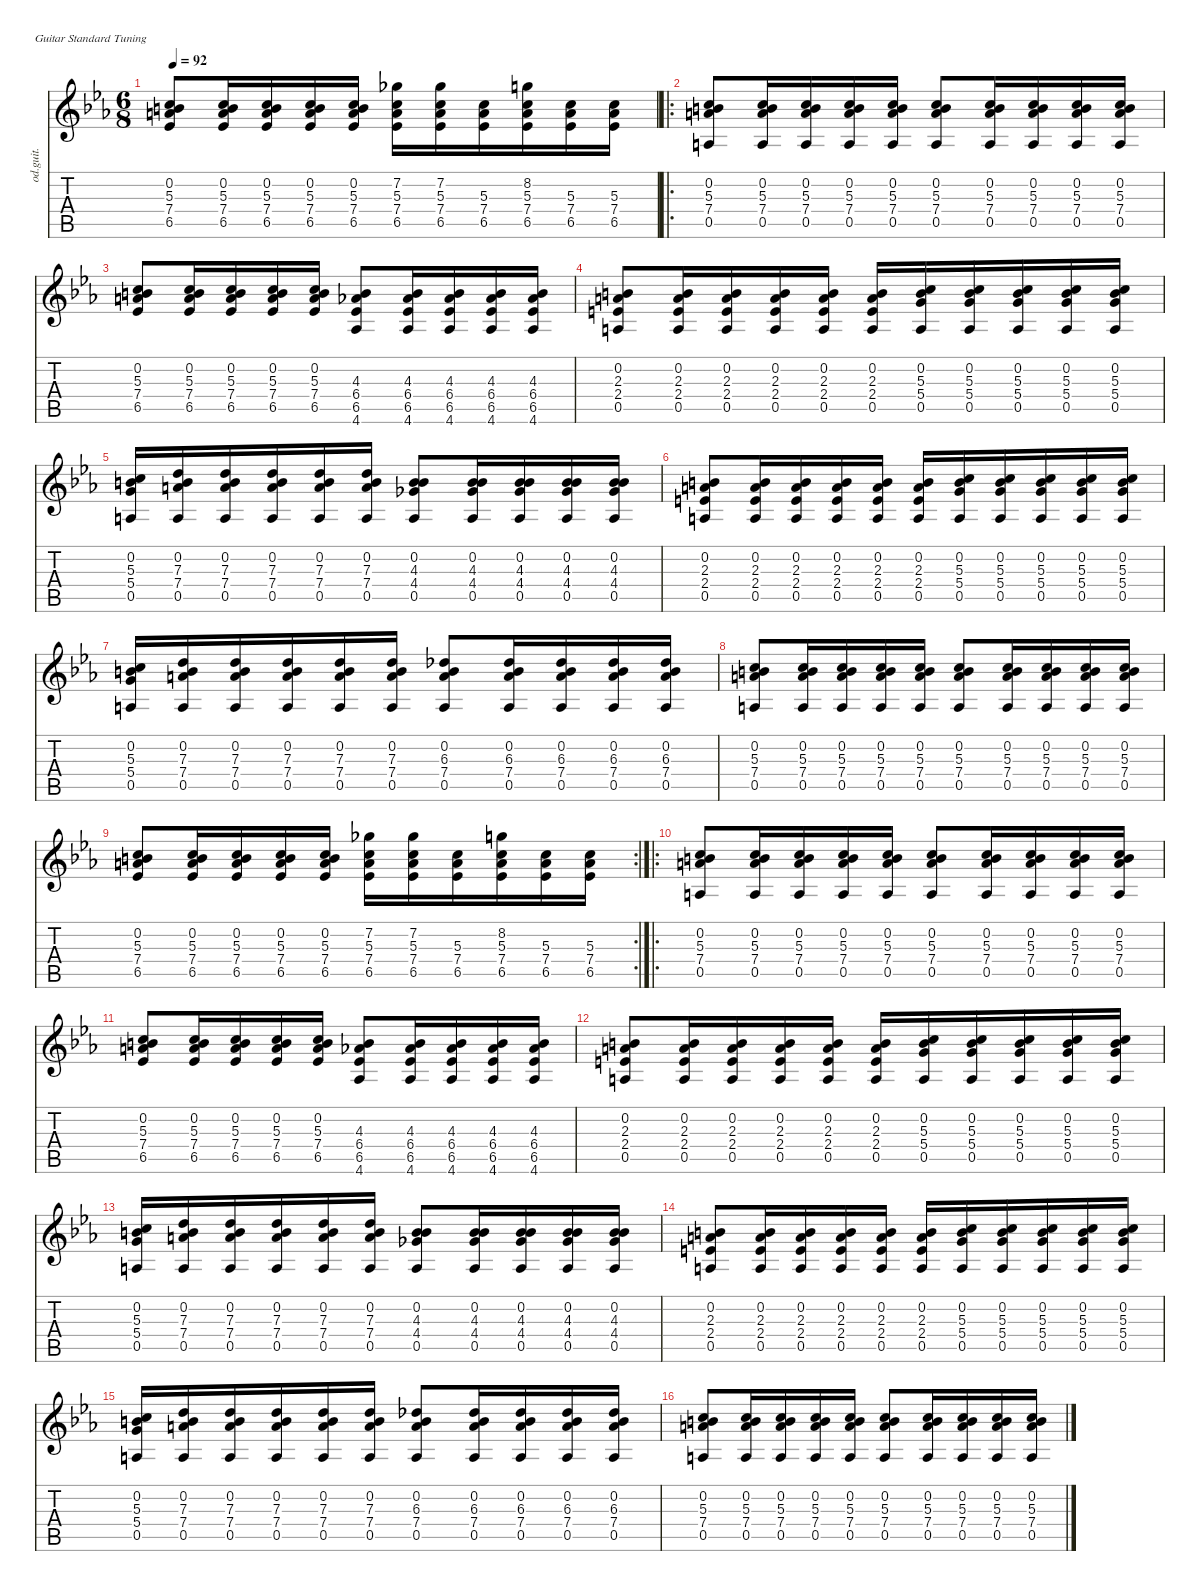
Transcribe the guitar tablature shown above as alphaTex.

\defaultSystemsLayout 4
\hideDynamics
\bracketExtendMode nobrackets
\track ("Guitar - Mikael Åkerfeldt" "od.guit.") {instrument overdrivenguitar}
\staff {score tabs}
\tuning (E4 B3 G3 D3 A2 E2)
\ts (6 8)
\tempo 92
\clef g2
\ks cminor
(0.2{acc forcenatural} 5.3{acc forcenatural} 7.4{acc forcenatural} 6.5{acc b}).8{dy f} (0.2{acc forcenatural} 5.3{acc forcenatural} 7.4{acc forcenatural} 6.5{acc b}).16 (0.2{acc forcenatural} 5.3{acc forcenatural} 7.4{acc forcenatural} 6.5{acc b}).16 (0.2{acc forcenatural} 5.3{acc forcenatural} 7.4{acc forcenatural} 6.5{acc b}).16 (0.2{acc forcenatural} 5.3{acc forcenatural} 7.4{acc forcenatural} 6.5{acc b}).16 (7.2{acc b} 5.3{acc forcenatural} 7.4{acc forcenatural} 6.5{acc b}).16 (7.2{acc b} 5.3{acc forcenatural} 7.4{acc forcenatural} 6.5{acc b}).16 (5.3{acc forcenatural} 7.4{acc forcenatural} 6.5{acc b}).16 (8.2{acc forcenatural} 5.3{acc forcenatural} 7.4{acc forcenatural} 6.5{acc b}).16 (5.3{acc forcenatural} 7.4{acc forcenatural} 6.5{acc b}).16 (5.3{acc forcenatural} 7.4{acc forcenatural} 6.5{acc b}).16 |
\ro
(0.2{acc forcenatural} 5.3{acc forcenatural} 7.4{acc forcenatural} 0.5{acc forcenatural}).8{instrument acousticguitarsteel} (0.2{acc forcenatural} 5.3{acc forcenatural} 7.4{acc forcenatural} 0.5{acc forcenatural}).16 (0.2{acc forcenatural} 5.3{acc forcenatural} 7.4{acc forcenatural} 0.5{acc forcenatural}).16 (0.2{acc forcenatural} 5.3{acc forcenatural} 7.4{acc forcenatural} 0.5{acc forcenatural}).16 (0.2{acc forcenatural} 5.3{acc forcenatural} 7.4{acc forcenatural} 0.5{acc forcenatural}).16 (0.2{acc forcenatural} 5.3{acc forcenatural} 7.4{acc forcenatural} 0.5{acc forcenatural}).8 (0.2{acc forcenatural} 5.3{acc forcenatural} 7.4{acc forcenatural} 0.5{acc forcenatural}).16 (0.2{acc forcenatural} 5.3{acc forcenatural} 7.4{acc forcenatural} 0.5{acc forcenatural}).16 (0.2{acc forcenatural} 5.3{acc forcenatural} 7.4{acc forcenatural} 0.5{acc forcenatural}).16 (0.2{acc forcenatural} 5.3{acc forcenatural} 7.4{acc forcenatural} 0.5{acc forcenatural}).16 |
(0.2{acc forcenatural} 5.3{acc forcenatural} 7.4{acc forcenatural} 6.5{acc b}).8 (0.2{acc forcenatural} 5.3{acc forcenatural} 7.4{acc forcenatural} 6.5{acc b}).16 (0.2{acc forcenatural} 5.3{acc forcenatural} 7.4{acc forcenatural} 6.5{acc b}).16 (0.2{acc forcenatural} 5.3{acc forcenatural} 7.4{acc forcenatural} 6.5{acc b}).16 (0.2{acc forcenatural} 5.3{acc forcenatural} 7.4{acc forcenatural} 6.5{acc b}).16 (4.3{acc forcenatural} 6.4{acc b} 6.5{acc b} 4.6{acc b}).8 (4.3{acc forcenatural} 6.4{acc b} 6.5{acc b} 4.6{acc b}).16 (4.3{acc forcenatural} 6.4{acc b} 6.5{acc b} 4.6{acc b}).16 (4.3{acc forcenatural} 6.4{acc b} 6.5{acc b} 4.6{acc b}).16 (4.3{acc forcenatural} 6.4{acc b} 6.5{acc b} 4.6{acc b}).16 |
(0.2{acc forcenatural} 2.3{acc forcenatural} 2.4{acc forcenatural} 0.5{acc forcenatural}).8 (0.2{acc forcenatural} 2.3{acc forcenatural} 2.4{acc forcenatural} 0.5{acc forcenatural}).16 (0.2{acc forcenatural} 2.3{acc forcenatural} 2.4{acc forcenatural} 0.5{acc forcenatural}).16 (0.2{acc forcenatural} 2.3{acc forcenatural} 2.4{acc forcenatural} 0.5{acc forcenatural}).16 (0.2{acc forcenatural} 2.3{acc forcenatural} 2.4{acc forcenatural} 0.5{acc forcenatural}).16 (0.2{acc forcenatural} 2.3{acc forcenatural} 2.4{acc forcenatural} 0.5{acc forcenatural}).16 (0.2{acc forcenatural} 5.3{acc forcenatural} 5.4{acc forcenatural} 0.5{acc forcenatural}).16 (0.2{acc forcenatural} 5.3{acc forcenatural} 5.4{acc forcenatural} 0.5{acc forcenatural}).16 (0.2{acc forcenatural} 5.3{acc forcenatural} 5.4{acc forcenatural} 0.5{acc forcenatural}).16 (0.2{acc forcenatural} 5.3{acc forcenatural} 5.4{acc forcenatural} 0.5{acc forcenatural}).16 (0.2{acc forcenatural} 5.3{acc forcenatural} 5.4{acc forcenatural} 0.5{acc forcenatural}).16 |
(0.2{acc forcenatural} 5.3{acc forcenatural} 5.4{acc forcenatural} 0.5{acc forcenatural}).16 (0.2{acc forcenatural} 7.3{acc forcenatural} 7.4{acc forcenatural} 0.5{acc forcenatural}).16 (0.2{acc forcenatural} 7.3{acc forcenatural} 7.4{acc forcenatural} 0.5{acc forcenatural}).16 (0.2{acc forcenatural} 7.3{acc forcenatural} 7.4{acc forcenatural} 0.5{acc forcenatural}).16 (0.2{acc forcenatural} 7.3{acc forcenatural} 7.4{acc forcenatural} 0.5{acc forcenatural}).16 (0.2{acc forcenatural} 7.3{acc forcenatural} 7.4{acc forcenatural} 0.5{acc forcenatural}).16 (0.2{acc forcenatural} 4.3{acc forcenatural} 4.4{acc b} 0.5{acc forcenatural}).8 (0.2{acc forcenatural} 4.3{acc forcenatural} 4.4{acc b} 0.5{acc forcenatural}).16 (0.2{acc forcenatural} 4.3{acc forcenatural} 4.4{acc b} 0.5{acc forcenatural}).16 (0.2{acc forcenatural} 4.3{acc forcenatural} 4.4{acc b} 0.5{acc forcenatural}).16 (0.2{acc forcenatural} 4.3{acc forcenatural} 4.4{acc b} 0.5{acc forcenatural}).16 |
(0.2{acc forcenatural} 2.3{acc forcenatural} 2.4{acc forcenatural} 0.5{acc forcenatural}).8 (0.2{acc forcenatural} 2.3{acc forcenatural} 2.4{acc forcenatural} 0.5{acc forcenatural}).16 (0.2{acc forcenatural} 2.3{acc forcenatural} 2.4{acc forcenatural} 0.5{acc forcenatural}).16 (0.2{acc forcenatural} 2.3{acc forcenatural} 2.4{acc forcenatural} 0.5{acc forcenatural}).16 (0.2{acc forcenatural} 2.3{acc forcenatural} 2.4{acc forcenatural} 0.5{acc forcenatural}).16 (0.2{acc forcenatural} 2.3{acc forcenatural} 2.4{acc forcenatural} 0.5{acc forcenatural}).16 (0.2{acc forcenatural} 5.3{acc forcenatural} 5.4{acc forcenatural} 0.5{acc forcenatural}).16 (0.2{acc forcenatural} 5.3{acc forcenatural} 5.4{acc forcenatural} 0.5{acc forcenatural}).16 (0.2{acc forcenatural} 5.3{acc forcenatural} 5.4{acc forcenatural} 0.5{acc forcenatural}).16 (0.2{acc forcenatural} 5.3{acc forcenatural} 5.4{acc forcenatural} 0.5{acc forcenatural}).16 (0.2{acc forcenatural} 5.3{acc forcenatural} 5.4{acc forcenatural} 0.5{acc forcenatural}).16 |
(0.2{acc forcenatural} 5.3{acc forcenatural} 5.4{acc forcenatural} 0.5{acc forcenatural}).16 (0.2{acc forcenatural} 7.3{acc forcenatural} 7.4{acc forcenatural} 0.5{acc forcenatural}).16 (0.2{acc forcenatural} 7.3{acc forcenatural} 7.4{acc forcenatural} 0.5{acc forcenatural}).16 (0.2{acc forcenatural} 7.3{acc forcenatural} 7.4{acc forcenatural} 0.5{acc forcenatural}).16 (0.2{acc forcenatural} 7.3{acc forcenatural} 7.4{acc forcenatural} 0.5{acc forcenatural}).16 (0.2{acc forcenatural} 7.3{acc forcenatural} 7.4{acc forcenatural} 0.5{acc forcenatural}).16 (0.2{acc forcenatural} 6.3{acc b} 7.4{acc forcenatural} 0.5{acc forcenatural}).8 (0.2{acc forcenatural} 6.3{acc b} 7.4{acc forcenatural} 0.5{acc forcenatural}).16 (0.2{acc forcenatural} 6.3{acc b} 7.4{acc forcenatural} 0.5{acc forcenatural}).16 (0.2{acc forcenatural} 6.3{acc b} 7.4{acc forcenatural} 0.5{acc forcenatural}).16 (0.2{acc forcenatural} 6.3{acc b} 7.4{acc forcenatural} 0.5{acc forcenatural}).16 |
(0.2{acc forcenatural} 5.3{acc forcenatural} 7.4{acc forcenatural} 0.5{acc forcenatural}).8 (0.2{acc forcenatural} 5.3{acc forcenatural} 7.4{acc forcenatural} 0.5{acc forcenatural}).16 (0.2{acc forcenatural} 5.3{acc forcenatural} 7.4{acc forcenatural} 0.5{acc forcenatural}).16 (0.2{acc forcenatural} 5.3{acc forcenatural} 7.4{acc forcenatural} 0.5{acc forcenatural}).16 (0.2{acc forcenatural} 5.3{acc forcenatural} 7.4{acc forcenatural} 0.5{acc forcenatural}).16 (0.2{acc forcenatural} 5.3{acc forcenatural} 7.4{acc forcenatural} 0.5{acc forcenatural}).8 (0.2{acc forcenatural} 5.3{acc forcenatural} 7.4{acc forcenatural} 0.5{acc forcenatural}).16 (0.2{acc forcenatural} 5.3{acc forcenatural} 7.4{acc forcenatural} 0.5{acc forcenatural}).16 (0.2{acc forcenatural} 5.3{acc forcenatural} 7.4{acc forcenatural} 0.5{acc forcenatural}).16 (0.2{acc forcenatural} 5.3{acc forcenatural} 7.4{acc forcenatural} 0.5{acc forcenatural}).16 |
\rc 2
(0.2{acc forcenatural} 5.3{acc forcenatural} 7.4{acc forcenatural} 6.5{acc b}).8 (0.2{acc forcenatural} 5.3{acc forcenatural} 7.4{acc forcenatural} 6.5{acc b}).16 (0.2{acc forcenatural} 5.3{acc forcenatural} 7.4{acc forcenatural} 6.5{acc b}).16 (0.2{acc forcenatural} 5.3{acc forcenatural} 7.4{acc forcenatural} 6.5{acc b}).16 (0.2{acc forcenatural} 5.3{acc forcenatural} 7.4{acc forcenatural} 6.5{acc b}).16 (7.2{acc b} 5.3{acc forcenatural} 7.4{acc forcenatural} 6.5{acc b}).16 (7.2{acc b} 5.3{acc forcenatural} 7.4{acc forcenatural} 6.5{acc b}).16 (5.3{acc forcenatural} 7.4{acc forcenatural} 6.5{acc b}).16 (8.2{acc forcenatural} 5.3{acc forcenatural} 7.4{acc forcenatural} 6.5{acc b}).16 (5.3{acc forcenatural} 7.4{acc forcenatural} 6.5{acc b}).16 (5.3{acc forcenatural} 7.4{acc forcenatural} 6.5{acc b}).16 |
\ro
(0.2{acc forcenatural} 5.3{acc forcenatural} 7.4{acc forcenatural} 0.5{acc forcenatural}).8{instrument acousticguitarsteel} (0.2{acc forcenatural} 5.3{acc forcenatural} 7.4{acc forcenatural} 0.5{acc forcenatural}).16 (0.2{acc forcenatural} 5.3{acc forcenatural} 7.4{acc forcenatural} 0.5{acc forcenatural}).16 (0.2{acc forcenatural} 5.3{acc forcenatural} 7.4{acc forcenatural} 0.5{acc forcenatural}).16 (0.2{acc forcenatural} 5.3{acc forcenatural} 7.4{acc forcenatural} 0.5{acc forcenatural}).16 (0.2{acc forcenatural} 5.3{acc forcenatural} 7.4{acc forcenatural} 0.5{acc forcenatural}).8 (0.2{acc forcenatural} 5.3{acc forcenatural} 7.4{acc forcenatural} 0.5{acc forcenatural}).16 (0.2{acc forcenatural} 5.3{acc forcenatural} 7.4{acc forcenatural} 0.5{acc forcenatural}).16 (0.2{acc forcenatural} 5.3{acc forcenatural} 7.4{acc forcenatural} 0.5{acc forcenatural}).16 (0.2{acc forcenatural} 5.3{acc forcenatural} 7.4{acc forcenatural} 0.5{acc forcenatural}).16 |
(0.2{acc forcenatural} 5.3{acc forcenatural} 7.4{acc forcenatural} 6.5{acc b}).8 (0.2{acc forcenatural} 5.3{acc forcenatural} 7.4{acc forcenatural} 6.5{acc b}).16 (0.2{acc forcenatural} 5.3{acc forcenatural} 7.4{acc forcenatural} 6.5{acc b}).16 (0.2{acc forcenatural} 5.3{acc forcenatural} 7.4{acc forcenatural} 6.5{acc b}).16 (0.2{acc forcenatural} 5.3{acc forcenatural} 7.4{acc forcenatural} 6.5{acc b}).16 (4.3{acc forcenatural} 6.4{acc b} 6.5{acc b} 4.6{acc b}).8 (4.3{acc forcenatural} 6.4{acc b} 6.5{acc b} 4.6{acc b}).16 (4.3{acc forcenatural} 6.4{acc b} 6.5{acc b} 4.6{acc b}).16 (4.3{acc forcenatural} 6.4{acc b} 6.5{acc b} 4.6{acc b}).16 (4.3{acc forcenatural} 6.4{acc b} 6.5{acc b} 4.6{acc b}).16 |
(0.2{acc forcenatural} 2.3{acc forcenatural} 2.4{acc forcenatural} 0.5{acc forcenatural}).8 (0.2{acc forcenatural} 2.3{acc forcenatural} 2.4{acc forcenatural} 0.5{acc forcenatural}).16 (0.2{acc forcenatural} 2.3{acc forcenatural} 2.4{acc forcenatural} 0.5{acc forcenatural}).16 (0.2{acc forcenatural} 2.3{acc forcenatural} 2.4{acc forcenatural} 0.5{acc forcenatural}).16 (0.2{acc forcenatural} 2.3{acc forcenatural} 2.4{acc forcenatural} 0.5{acc forcenatural}).16 (0.2{acc forcenatural} 2.3{acc forcenatural} 2.4{acc forcenatural} 0.5{acc forcenatural}).16 (0.2{acc forcenatural} 5.3{acc forcenatural} 5.4{acc forcenatural} 0.5{acc forcenatural}).16 (0.2{acc forcenatural} 5.3{acc forcenatural} 5.4{acc forcenatural} 0.5{acc forcenatural}).16 (0.2{acc forcenatural} 5.3{acc forcenatural} 5.4{acc forcenatural} 0.5{acc forcenatural}).16 (0.2{acc forcenatural} 5.3{acc forcenatural} 5.4{acc forcenatural} 0.5{acc forcenatural}).16 (0.2{acc forcenatural} 5.3{acc forcenatural} 5.4{acc forcenatural} 0.5{acc forcenatural}).16 |
(0.2{acc forcenatural} 5.3{acc forcenatural} 5.4{acc forcenatural} 0.5{acc forcenatural}).16 (0.2{acc forcenatural} 7.3{acc forcenatural} 7.4{acc forcenatural} 0.5{acc forcenatural}).16 (0.2{acc forcenatural} 7.3{acc forcenatural} 7.4{acc forcenatural} 0.5{acc forcenatural}).16 (0.2{acc forcenatural} 7.3{acc forcenatural} 7.4{acc forcenatural} 0.5{acc forcenatural}).16 (0.2{acc forcenatural} 7.3{acc forcenatural} 7.4{acc forcenatural} 0.5{acc forcenatural}).16 (0.2{acc forcenatural} 7.3{acc forcenatural} 7.4{acc forcenatural} 0.5{acc forcenatural}).16 (0.2{acc forcenatural} 4.3{acc forcenatural} 4.4{acc b} 0.5{acc forcenatural}).8 (0.2{acc forcenatural} 4.3{acc forcenatural} 4.4{acc b} 0.5{acc forcenatural}).16 (0.2{acc forcenatural} 4.3{acc forcenatural} 4.4{acc b} 0.5{acc forcenatural}).16 (0.2{acc forcenatural} 4.3{acc forcenatural} 4.4{acc b} 0.5{acc forcenatural}).16 (0.2{acc forcenatural} 4.3{acc forcenatural} 4.4{acc b} 0.5{acc forcenatural}).16 |
(0.2{acc forcenatural} 2.3{acc forcenatural} 2.4{acc forcenatural} 0.5{acc forcenatural}).8 (0.2{acc forcenatural} 2.3{acc forcenatural} 2.4{acc forcenatural} 0.5{acc forcenatural}).16 (0.2{acc forcenatural} 2.3{acc forcenatural} 2.4{acc forcenatural} 0.5{acc forcenatural}).16 (0.2{acc forcenatural} 2.3{acc forcenatural} 2.4{acc forcenatural} 0.5{acc forcenatural}).16 (0.2{acc forcenatural} 2.3{acc forcenatural} 2.4{acc forcenatural} 0.5{acc forcenatural}).16 (0.2{acc forcenatural} 2.3{acc forcenatural} 2.4{acc forcenatural} 0.5{acc forcenatural}).16 (0.2{acc forcenatural} 5.3{acc forcenatural} 5.4{acc forcenatural} 0.5{acc forcenatural}).16 (0.2{acc forcenatural} 5.3{acc forcenatural} 5.4{acc forcenatural} 0.5{acc forcenatural}).16 (0.2{acc forcenatural} 5.3{acc forcenatural} 5.4{acc forcenatural} 0.5{acc forcenatural}).16 (0.2{acc forcenatural} 5.3{acc forcenatural} 5.4{acc forcenatural} 0.5{acc forcenatural}).16 (0.2{acc forcenatural} 5.3{acc forcenatural} 5.4{acc forcenatural} 0.5{acc forcenatural}).16 |
(0.2{acc forcenatural} 5.3{acc forcenatural} 5.4{acc forcenatural} 0.5{acc forcenatural}).16 (0.2{acc forcenatural} 7.3{acc forcenatural} 7.4{acc forcenatural} 0.5{acc forcenatural}).16 (0.2{acc forcenatural} 7.3{acc forcenatural} 7.4{acc forcenatural} 0.5{acc forcenatural}).16 (0.2{acc forcenatural} 7.3{acc forcenatural} 7.4{acc forcenatural} 0.5{acc forcenatural}).16 (0.2{acc forcenatural} 7.3{acc forcenatural} 7.4{acc forcenatural} 0.5{acc forcenatural}).16 (0.2{acc forcenatural} 7.3{acc forcenatural} 7.4{acc forcenatural} 0.5{acc forcenatural}).16 (0.2{acc forcenatural} 6.3{acc b} 7.4{acc forcenatural} 0.5{acc forcenatural}).8 (0.2{acc forcenatural} 6.3{acc b} 7.4{acc forcenatural} 0.5{acc forcenatural}).16 (0.2{acc forcenatural} 6.3{acc b} 7.4{acc forcenatural} 0.5{acc forcenatural}).16 (0.2{acc forcenatural} 6.3{acc b} 7.4{acc forcenatural} 0.5{acc forcenatural}).16 (0.2{acc forcenatural} 6.3{acc b} 7.4{acc forcenatural} 0.5{acc forcenatural}).16 |
(0.2{acc forcenatural} 5.3{acc forcenatural} 7.4{acc forcenatural} 0.5{acc forcenatural}).8 (0.2{acc forcenatural} 5.3{acc forcenatural} 7.4{acc forcenatural} 0.5{acc forcenatural}).16 (0.2{acc forcenatural} 5.3{acc forcenatural} 7.4{acc forcenatural} 0.5{acc forcenatural}).16 (0.2{acc forcenatural} 5.3{acc forcenatural} 7.4{acc forcenatural} 0.5{acc forcenatural}).16 (0.2{acc forcenatural} 5.3{acc forcenatural} 7.4{acc forcenatural} 0.5{acc forcenatural}).16 (0.2{acc forcenatural} 5.3{acc forcenatural} 7.4{acc forcenatural} 0.5{acc forcenatural}).8 (0.2{acc forcenatural} 5.3{acc forcenatural} 7.4{acc forcenatural} 0.5{acc forcenatural}).16 (0.2{acc forcenatural} 5.3{acc forcenatural} 7.4{acc forcenatural} 0.5{acc forcenatural}).16 (0.2{acc forcenatural} 5.3{acc forcenatural} 7.4{acc forcenatural} 0.5{acc forcenatural}).16 (0.2{acc forcenatural} 5.3{acc forcenatural} 7.4{acc forcenatural} 0.5{acc forcenatural}).16
